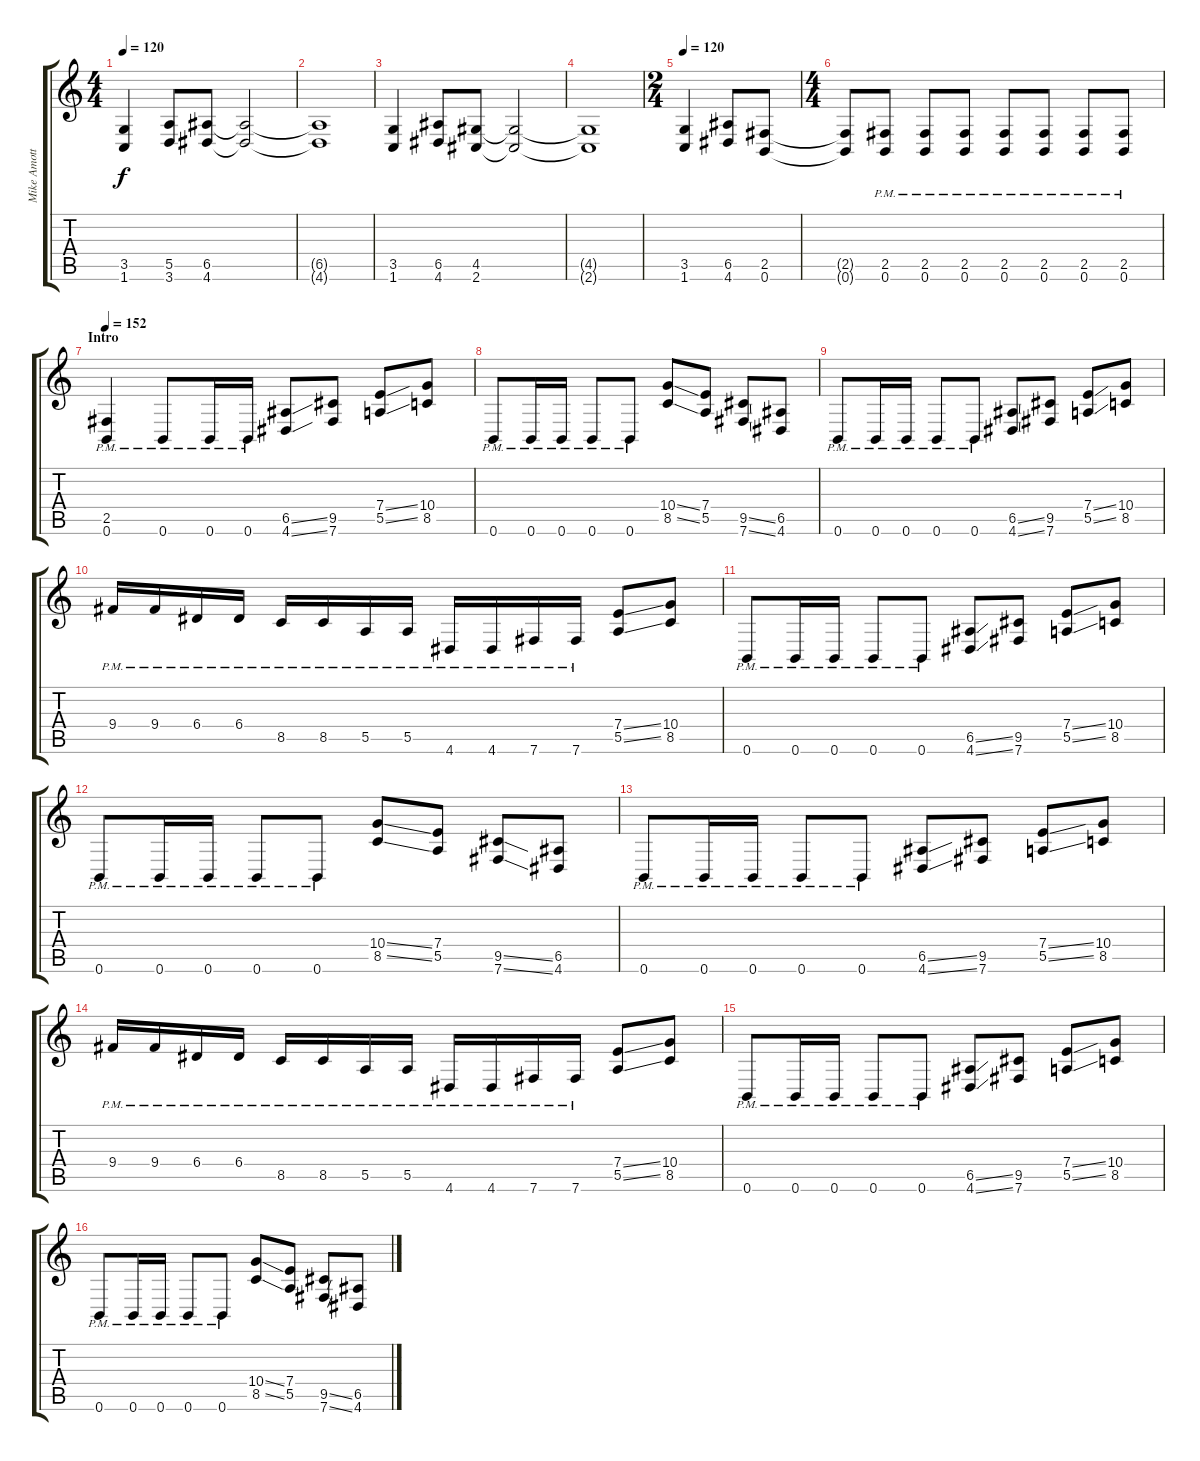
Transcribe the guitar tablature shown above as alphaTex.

\track ("Mike Amott" "Mike Amott") {instrument overdrivenguitar}
\staff {score tabs}
\tuning (B3 Gb3 D3 A2 E2 B1) {hide}
\ts (4 4)
\tempo 120
\clef g2
\ks c
(3.5 1.6).4{dy f} (5.5 3.6).8 (6.5 4.6).8 (6.5{t} 4.6{t}).2 |
(6.5{t} 4.6{t}).1 |
(3.5 1.6).4 (6.5 4.6).8 (4.5 2.6).8 (4.5{t} 2.6{t}).2 |
(4.5{t} 2.6{t}).1 |
\ts (2 4)
\tempo 120
(3.5 1.6).4 (6.5 4.6).8 (2.5 0.6).8 |
\ts (4 4)
(2.5{t} 0.6{t}).8 (2.5{pm} 0.6{pm}).8 (2.5{pm} 0.6{pm}).8 (2.5{pm} 0.6{pm}).8 (2.5{pm} 0.6{pm}).8 (2.5{pm} 0.6{pm}).8 (2.5{pm} 0.6{pm}).8 (2.5{pm} 0.6{pm}).8 |
\section ("" "Intro")
\tempo 152
(2.5 0.6{pm}).4 0.6{pm}.8 0.6{pm}.16 0.6{pm}.16 (6.5{ss} 4.6{ss}).8 (9.5 7.6).8 (7.4{ss} 5.5{ss}).8 (10.4 8.5).8 |
0.6{pm}.8 0.6{pm}.16 0.6{pm}.16 0.6{pm}.8 0.6{pm}.8 (10.4{ss} 8.5{ss}).8 (7.4 5.5).8 (9.5{ss} 7.6{ss}).8 (6.5 4.6).8 |
0.6{pm}.8 0.6{pm}.16 0.6{pm}.16 0.6{pm}.8 0.6{pm}.8 (6.5{ss} 4.6{ss}).8 (9.5 7.6).8 (7.4{ss} 5.5{ss}).8 (10.4 8.5).8 |
9.4{pm}.16 9.4{pm}.16 6.4{pm}.16 6.4{pm}.16 8.5{pm}.16 8.5{pm}.16 5.5{pm}.16 5.5{pm}.16 4.6{pm}.16 4.6{pm}.16 7.6{pm}.16 7.6{pm}.16 (7.4{ss} 5.5{ss}).8 (10.4 8.5).8 |
0.6{pm}.8 0.6{pm}.16 0.6{pm}.16 0.6{pm}.8 0.6{pm}.8 (6.5{ss} 4.6{ss}).8 (9.5 7.6).8 (7.4{ss} 5.5{ss}).8 (10.4 8.5).8 |
0.6{pm}.8 0.6{pm}.16 0.6{pm}.16 0.6{pm}.8 0.6{pm}.8 (10.4{ss} 8.5{ss}).8 (7.4 5.5).8 (9.5{ss} 7.6{ss}).8 (6.5 4.6).8 |
0.6{pm}.8 0.6{pm}.16 0.6{pm}.16 0.6{pm}.8 0.6{pm}.8 (6.5{ss} 4.6{ss}).8 (9.5 7.6).8 (7.4{ss} 5.5{ss}).8 (10.4 8.5).8 |
9.4{pm}.16 9.4{pm}.16 6.4{pm}.16 6.4{pm}.16 8.5{pm}.16 8.5{pm}.16 5.5{pm}.16 5.5{pm}.16 4.6{pm}.16 4.6{pm}.16 7.6{pm}.16 7.6{pm}.16 (7.4{ss} 5.5{ss}).8 (10.4 8.5).8 |
0.6{pm}.8 0.6{pm}.16 0.6{pm}.16 0.6{pm}.8 0.6{pm}.8 (6.5{ss} 4.6{ss}).8 (9.5 7.6).8 (7.4{ss} 5.5{ss}).8 (10.4 8.5).8 |
0.6{pm}.8 0.6{pm}.16 0.6{pm}.16 0.6{pm}.8 0.6{pm}.8 (10.4{ss} 8.5{ss}).8 (7.4 5.5).8 (9.5{ss} 7.6{ss}).8 (6.5 4.6).8
